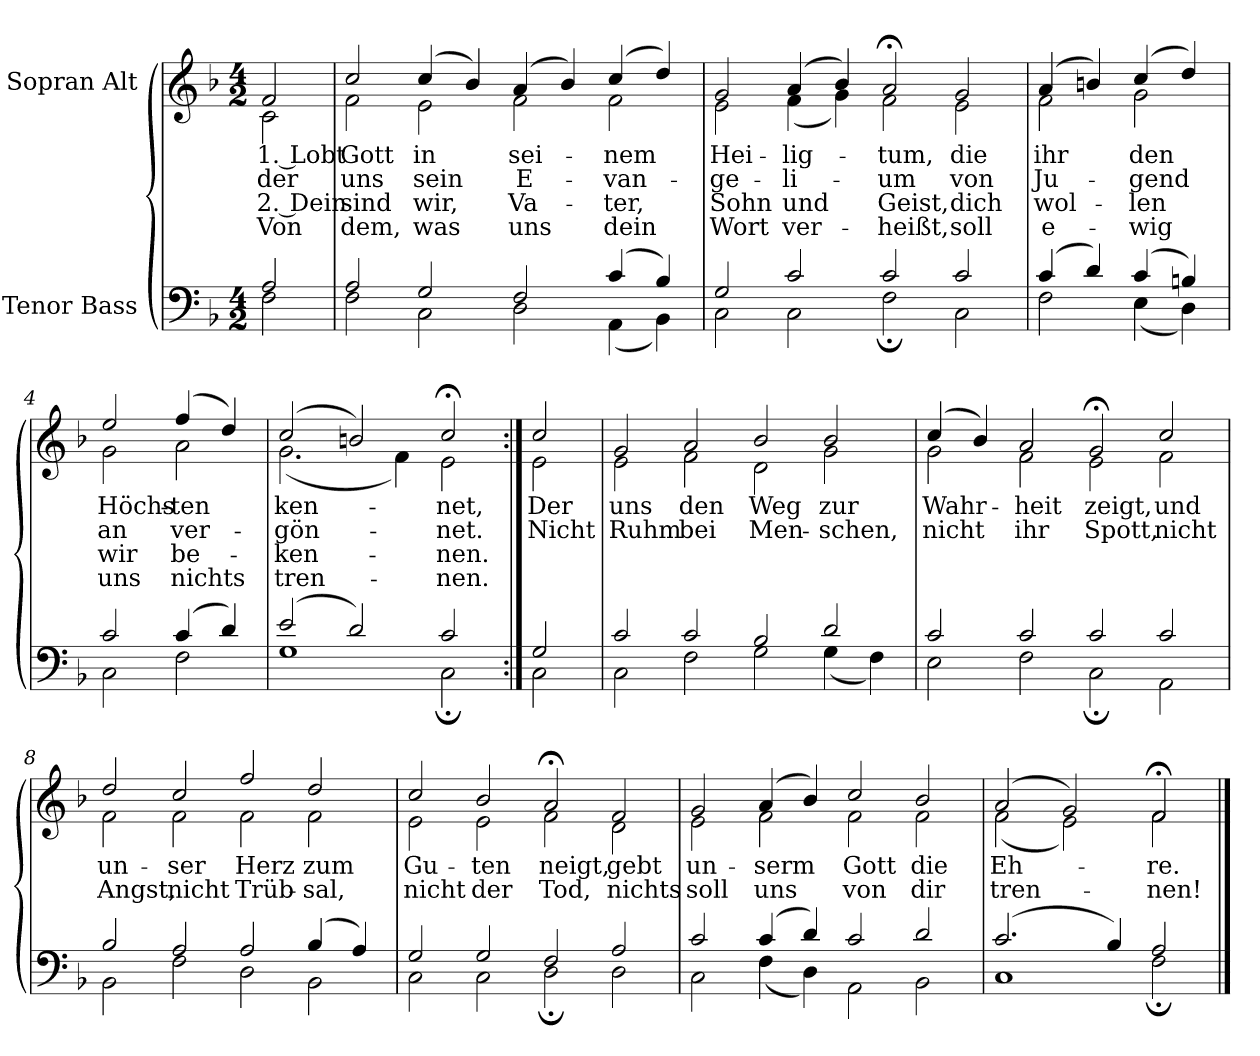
**kern	**kern	**text	**text	**text	**text
*part2	*part1	*part1	*part1	*part1	*part1
*staff2	*staff1	*staff1	*staff1	*staff1	*staff1
*I"Tenor Bass	*I"Sopran Alt	*	*	*	*
*clefF4	*clefG2	*	*	*	*
*k[b-]	*k[b-]	*	*	*	*
*M4/2	*M4/2	*	*	*	*
=	=	=	=	=	=
*^	*	*	*	*	*
!	!	!	!LO:LY:b	!LO:LY:b	!LO:LY:b	!LO:LY:b
*	*	*^	*	*	*	*
2A/	2F\	2f/	2c\	1. Lobt	der	2. Dein	Von
=1	=1	=1	=1	=1	=1	=1	=1
!	!	!	!	!LO:LY:b	!LO:LY:b	!LO:LY:b	!LO:LY:b
2A/	2F\	2cc/	2f\	Gott	uns	sind	dem,
!	!	!	!	!LO:LY:b	!LO:LY:b	!LO:LY:b	!LO:LY:b
2G/	2C\	(4cc/	2e\	in	sein	wir,	was
.	.	4b-/)	.	.	.	.	.
!	!	!	!	!LO:LY:b	!LO:LY:b	!LO:LY:b	!LO:LY:b
2F/	2D\	(4a/	2f\	sei-	E-	Va-	uns
.	.	4b-/)	.	.	.	.	.
!	!	!	!	!LO:LY:b	!LO:LY:b	!LO:LY:b	!LO:LY:b
(4c/	(4AA\	(4cc/	2f\	-nem	-van-	-ter,	dein
4B-/)	4BB-\)	4dd/)	.	.	.	.	.
=2	=2	=2	=2	=2	=2	=2	=2
!	!	!	!	!LO:LY:b	!LO:LY:b	!LO:LY:b	!LO:LY:b
2G/	2C\	2g/	2e\	Hei-	-ge-	Sohn	Wort
!	!	!	!	!LO:LY:b	!LO:LY:b	!LO:LY:b	!LO:LY:b
2c/	2C\	(4a/	(4f\	-lig-	-li-	und	ver-
.	.	4b-/)	4g\)	.	.	.	.
!	!	!	!	!LO:LY:b	!LO:LY:b	!LO:LY:b	!LO:LY:b
2c/	2F;\	2a;</	2f\	-tum,	-um	Geist,	-heißt,
!	!	!	!	!LO:LY:b	!LO:LY:b	!LO:LY:b	!LO:LY:b
2c/	2C\	2g/	2e\	die	von	dich	soll
=3	=3	=3	=3	=3	=3	=3	=3
!	!	!	!	!LO:LY:b	!LO:LY:b	!LO:LY:b	!LO:LY:b
(4c/	2F\	(4a/	2f\	ihr	Ju-	wol-	e-
4d/)	.	4bn/)	.	.	.	.	.
!	!	!	!	!LO:LY:b	!LO:LY:b	!LO:LY:b	!LO:LY:b
(4c/	(4E\	(4cc/	2g\	den	-gend	-len	-wig
4Bn/)	4D\)	4dd/)	.	.	.	.	.
!!LO:LB:g=z	!!
=4	=4	=4	=4	=4	=4	=4	=4
!	!	!	!	!LO:LY:b	!LO:LY:b	!LO:LY:b	!LO:LY:b
2c/	2C\	2ee/	2g\	Höchs-	an	wir	uns
!	!	!	!	!LO:LY:b	!LO:LY:b	!LO:LY:b	!LO:LY:b
(4c/	2F\	(4ff/	2a\	ten	ver-	be-	nichts
4d/)	.	4dd/)	.	.	.	.	.
=5	=5	=5	=5	=5	=5	=5	=5
!	!	!	!	!LO:LY:b	!LO:LY:b	!LO:LY:b	!LO:LY:b
(2e/	1G	(2cc/	(2.g\	ken-	-gön-	-ken-	tren-
2d/)	.	2bn/)	.	.	.	.	.
.	.	.	4f\)	.	.	.	.
!	!	!	!	!LO:LY:b	!LO:LY:b	!LO:LY:b	!LO:LY:b
2c/	2C;\	2cc;</	2e\	-net,	-net.	-nen.	-nen.
=5X1:|!	=5X1:|!	=5X1:|!	=5X1:|!	=5X1:|!	=5X1:|!	=5X1:|!	=5X1:|!
!	!	!	!	!LO:LY:b	!LO:LY:b	!	!
2G/	2C\	2cc/	2e\	Der	Nicht	.	.
=6	=6	=6	=6	=6	=6	=6	=6
!	!	!	!	!LO:LY:b	!LO:LY:b	!	!
2c/	2C\	2g/	2e\	uns	Ruhm	.	.
!	!	!	!	!LO:LY:b	!LO:LY:b	!	!
2c/	2F\	2a/	2f\	den	bei	.	.
!	!	!	!	!LO:LY:b	!LO:LY:b	!	!
2B-/	2G\	2b-/	2d\	Weg	Men-	.	.
!	!	!	!	!LO:LY:b	!LO:LY:b	!	!
2d/	(4G\	2b-/	2g\	zur	-schen,	.	.
.	4F\)	.	.	.	.	.	.
=7	=7	=7	=7	=7	=7	=7	=7
!	!	!	!	!LO:LY:b	!LO:LY:b	!	!
2c/	2E\	(4cc/	2g\	Wahr-	nicht	.	.
.	.	4b-/)	.	.	.	.	.
!	!	!	!	!LO:LY:b	!LO:LY:b	!	!
2c/	2F\	2a/	2f\	-heit	ihr	.	.
!	!	!	!	!LO:LY:b	!LO:LY:b	!	!
2c/	2C;\	2g;</	2e\	zeigt,	Spott,	.	.
!	!	!	!	!LO:LY:b	!LO:LY:b	!	!
2c/	2AA\	2cc/	2f\	und	nicht	.	.
!!LO:LB:g=z	!!
=8	=8	=8	=8	=8	=8	=8	=8
!	!	!	!	!LO:LY:b	!LO:LY:b	!	!
2B-/	2BB-\	2dd/	2f\	un-	Angst,	.	.
!	!	!	!	!LO:LY:b	!LO:LY:b	!	!
2A/	2F\	2cc/	2f\	-ser	nicht	.	.
!	!	!	!	!LO:LY:b	!LO:LY:b	!	!
2A/	2D\	2ff/	2f\	Herz	Trüb-	.	.
!	!	!	!	!LO:LY:b	!LO:LY:b	!	!
(4B-/	2BB-\	2dd/	2f\	zum	-sal,	.	.
4A/)	.	.	.	.	.	.	.
=9	=9	=9	=9	=9	=9	=9	=9
!	!	!	!	!LO:LY:b	!LO:LY:b	!	!
2G/	2C\	2cc/	2e\	Gu-	nicht	.	.
!	!	!	!	!LO:LY:b	!LO:LY:b	!	!
2G/	2C\	2b-/	2e\	-ten	der	.	.
!	!	!	!	!LO:LY:b	!LO:LY:b	!	!
2F/	2D;\	2a;</	2f\	neigt,	Tod,	.	.
!	!	!	!	!LO:LY:b	!LO:LY:b	!	!
2A/	2D\	2f/	2d\	gebt	nichts	.	.
=10	=10	=10	=10	=10	=10	=10	=10
!	!	!	!	!LO:LY:b	!LO:LY:b	!	!
2c/	2C\	2g/	2e\	un-	soll	.	.
!	!	!	!	!LO:LY:b	!LO:LY:b	!	!
(4c/	(4F\	(4a/	2f\	-serm	uns	.	.
4d/)	4D\)	4b-/)	.	.	.	.	.
!	!	!	!	!LO:LY:b	!LO:LY:b	!	!
2c/	2AA\	2cc/	2f\	Gott	von	.	.
!	!	!	!	!LO:LY:b	!LO:LY:b	!	!
2d/	2BB-\	2b-/	2f\	die	dir	.	.
=11	=11	=11	=11	=11	=11	=11	=11
!	!	!	!	!LO:LY:b	!LO:LY:b	!	!
(2.c/	1C	(2a/	(2f\	Eh-	tren-	.	.
.	.	2g/)	2e\)	.	.	.	.
4B-/)	.	.	.	.	.	.	.
!	!	!	!	!LO:LY:b	!LO:LY:b	!	!
2A/	2F;\	2f;</	2f\	-re.	-nen!	.	.
*v	*v	*	*	*	*	*	*
*	*v	*v	*	*	*	*
==	==	==	==	==	==
*-	*-	*-	*-	*-	*-
